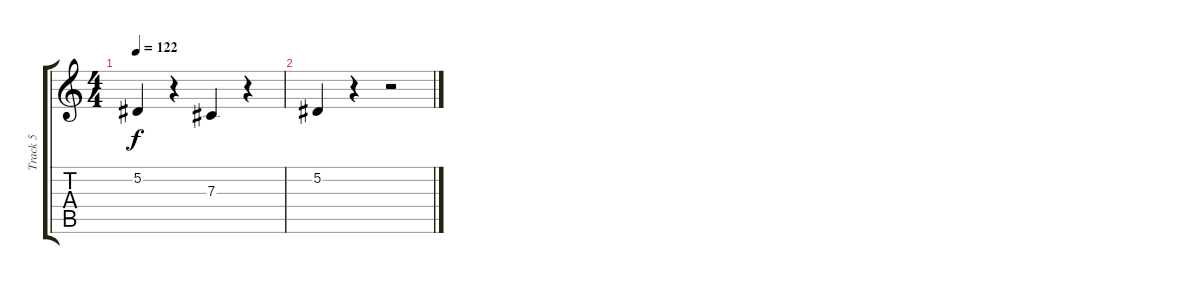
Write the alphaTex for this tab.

\track ("Track 5" "Track 5") {instrument lead6voice}
\staff {score tabs}
\tuning (Eb4 Bb3 Gb3 Db3 Ab2 Eb2) {hide}
\ts (4 4)
\tempo 122
\clef g2
\ks c
5.2.4{dy f} r.4 7.3.4 r.4 |
5.2.4 r.4 r.2
